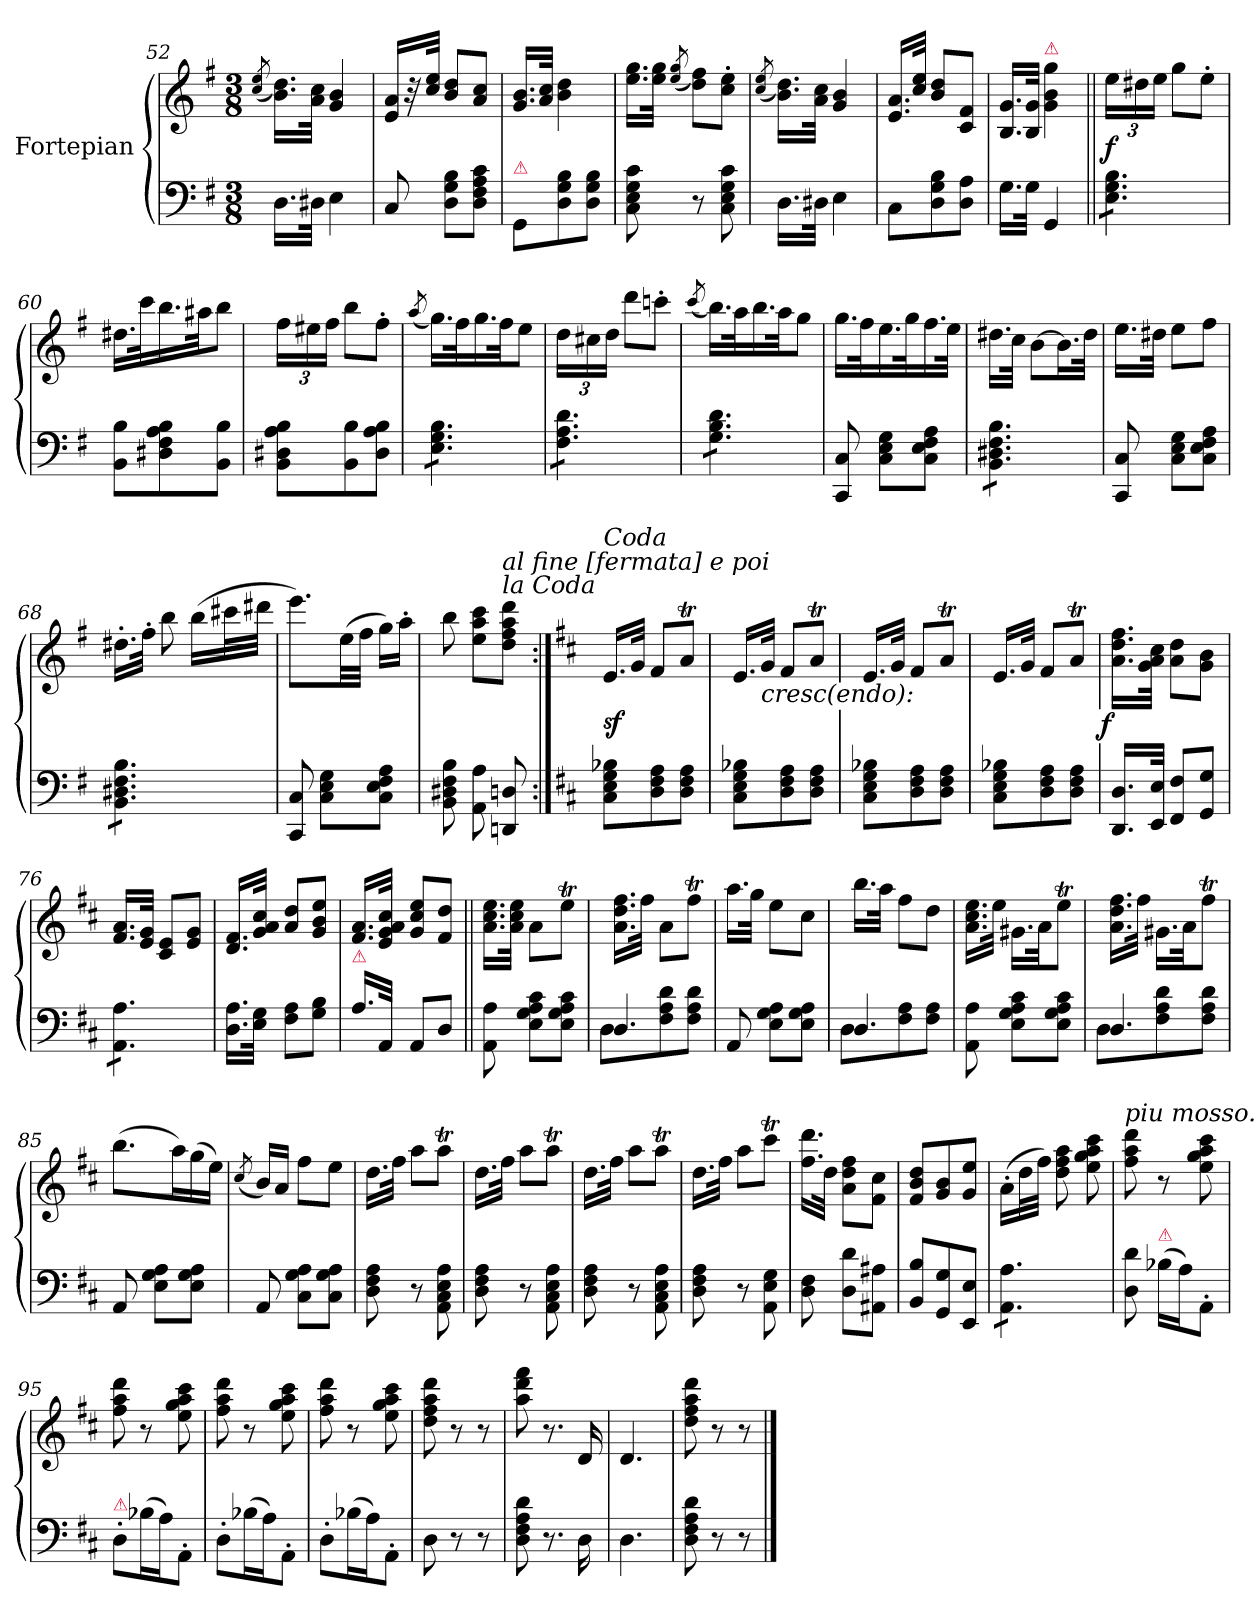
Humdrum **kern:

**kern	**kern	**dynam
*part1	*part1	*part1
*staff2	*staff1	*staff1/2
*I"Fortepian	*	*
*clefF4	*clefG2	*
*k[f#]	*k[f#]	*
*M3/8	*M3/8	*
=52	=52	=52
.	(<8qcc/ 8qee/	.
16.D\LL	16.b\ 16.dd\LL)	.
32D#X\JJk	32a\ 32cc\JJk	.
4E\	4g/ 4b/	.
=53	=53	=53
8C/	16e/ 16a/LL	.
.	32r	.
.	32cc/ 32ee/JJk	.
8D\ 8G\ 8B\L	8b/ 8dd/L	.
8D\ 8F#\ 8A\ 8c\J	8a/ 8cc/J	.
=54	=54	=54
!LO:TX:a:color=crimson:t=⚠	!	!
8GG/L	16.g/ 16.b/LL	.
.	32a/ 32cc/JJk	.
8D\ 8G\ 8B\	4b\ 4dd\	.
8D\ 8G\ 8B\J	.	.
=55	=55	=55
8C\ 8E\ 8G\ 8c\	16.ee\ 16.gg\LL	.
.	32ee\ 32gg\JJk	.
.	(<8qee/ 8qgg/	.
8r	8dd\ 8ff#\L)	.
8C\ 8E\ 8G\ 8c\	8cc'\ 8ee'\J	.
=56	=56	=56
.	(<8qcc/ 8qee/	.
16.D\LL	16.b\ 16.dd\LL)	.
32D#X\JJk	32a\ 32cc\JJk	.
4E\	4g/ 4b/	.
=57	=57	=57
8C\L	16.e/ 16.a/LL	.
.	32cc/ 32ee/JJk	.
8D\ 8G\ 8B\	8b/ 8dd/L	.
8D\ 8A\J	8c/ 8f#/J	.
=58	=58	=58
16.G\LL	16.B/ 16.g/LL	.
32G\JJk	32B/ 32g/JJk	.
!	!LO:TX:a:color=crimson:t=⚠	!
4GG/	4g\ 4b\ 4gg\	.
=59||	=59||	=59||
*tremolo	*	*
8E\ 8G\ 8B\L	24ee\LL	f
.	24dd#X\	.
.	24ee\JJ	.
8E\ 8G\ 8B\	8gg\L	.
8E\ 8G\ 8B\J	8ee'\J	.
*Xtremolo	*	*
=60	=60	=60
8BB\ 8B\L	16.dd#X\LL	.
.	32ccc\K	.
8D#X\ 8F#\ 8A\ 8B\	16.bb\	.
.	32aa#X\JK	.
8BB\ 8B\J	8bb\J	.
=61	=61	=61
8BB\ 8D#X\ 8A\ 8B\L	24ff#\LL	.
.	24ee#X\	.
.	24ff#\JJ	.
8BB\ 8B\	8bb\L	.
8D#\ 8A\ 8B\J	8ff#'\J	.
=62	=62	=62
.	(8qaa/	.
*tremolo	*	*
8E\ 8G\ 8B\L	16.gg\LL)	.
.	32ff#\K	.
8E\ 8G\ 8B\	16.gg\	.
.	32ff#\JK	.
8E\ 8G\ 8B\J	8ee\J	.
=63	=63	=63
8F#\ 8A\ 8d\L	24dd\LL	.
.	24cc#X\	.
.	24dd\JJ	.
8F#\ 8A\ 8d\	8ddd\L	.
8F#\ 8A\ 8d\J	8cccn'\J	.
=64	=64	=64
.	(8qccc/	.
8G\ 8B\ 8d\L	16.bb\LL)	.
.	32aa\K	.
8G\ 8B\ 8d\	16.bb\	.
.	32aa\JK	.
8G\ 8B\ 8d\J	8gg\J	.
*Xtremolo	*	*
=65	=65	=65
8CC/ 8C/	16.gg\LL	.
.	32ff#\K	.
8C\ 8E\ 8G\L	16.ee\	.
.	32gg\K	.
8C\ 8E\ 8F#\ 8A\J	16.ff#\	.
.	32ee\JJk	.
=66	=66	=66
*tremolo	*	*
8BB\ 8D#X\ 8F#\ 8B\L	16.dd#X\LL	.
.	32cc\JJk	.
8BB\ 8D#X\ 8F#\ 8B\	[8b\L	.
8BB\ 8D#X\ 8F#\ 8B\J	16.b\L]	.
*Xtremolo	*	*
.	32dd#\JJk	.
=67	=67	=67
8CC/ 8C/	16.ee\LL	.
.	32dd#X\JJk	.
8C\ 8E\ 8G\L	8ee\L	.
8C\ 8E\ 8F#\ 8A\J	8ff#\J	.
=68	=68	=68
*tremolo	*	*
8BB\ 8D#X\ 8F#\ 8B\L	16.dd#X'\LL	.
.	32ff#'\JJk	.
8BB\ 8D#X\ 8F#\ 8B\	8bb\	.
8BB\ 8D#X\ 8F#\ 8B\J	(16bb\LL	.
*Xtremolo	*	*
.	32ccc#X\L	.
.	32ddd#X\JJJ	.
=69	=69	=69
8CC/ 8C/	8.eee\L)	.
8C\ 8E\ 8G\L	.	.
.	(32ee\LL	.
.	32ff#\JJJ	.
8C\ 8E\ 8F#\ 8A\J	16gg\LL)	.
.	16aa'\JJ	.
=70	=70	=70
8BB\ 8D#X\ 8F#\ 8B\	8bb\	.
8AA\ 8A\	8ee\ 8aa\ 8ccc\L	.
!	!LO:TX:a:i:t=Repetitione \nal fine [fermata] e poi \nla Coda	!
8DDn/ 8Dn/	8dd\ 8ff#\ 8aa\ 8ddd\J	.
=71:|!	=71:|!	=71:|!
*k[f#c#]	*k[f#c#]	*
!	!LO:TX:a:i:t=Coda	!
8C#\ 8E\ 8G\ 8B-X\L	16.e/LL	sf
.	32g/JJk	.
8D\ 8F#\ 8A\	8f#/L	.
8D\ 8F#\ 8A\J	8aT/J	.
=72	=72	=72
8C#\ 8E\ 8G\ 8B-X\L	16.e/LL	.
!	!LO:TX:b:i:t=cresc(endo)&colon;	!
.	32g/JJk	.
8D\ 8F#\ 8A\	8f#/L	.
8D\ 8F#\ 8A\J	8aT/J	.
=73	=73	=73
8C#\ 8E\ 8G\ 8B-X\L	16.e/LL	.
.	32g/JJk	.
8D\ 8F#\ 8A\	8f#/L	.
8D\ 8F#\ 8A\J	8aT/J	.
=74	=74	=74
8C#\ 8E\ 8G\ 8B-X\L	16.e/LL	.
.	32g/JJk	.
8D\ 8F#\ 8A\	8f#/L	.
8D\ 8F#\ 8A\J	8aT/J	.
=75	=75	=75
!	!	!LO:DY:rj
16.DD/ 16.D/LL	16.a\ 16.dd\ 16.ff#\LL	f
32EE/ 32E/JJk	32g\ 32a\ 32cc#\JJk	.
8FF#/ 8F#/L	8a\ 8dd\L	.
8GG/ 8G/J	8g\ 8b\J	.
=76	=76	=76
*tremolo	*	*
8AA\ 8A\L	16.f#/ 16.a/LL	.
.	32e/ 32g/JJk	.
8AA\ 8A\	8c#/ 8e/L	.
8AA\ 8A\J	8e/ 8g/J	.
*Xtremolo	*	*
=77	=77	=77
16.D\ 16.A\LL	16.d/ 16.f#/LL	.
32E\ 32G\JJk	32g/ 32a/ 32cc#/JJk	.
8F#\ 8A\L	8a/ 8dd/L	.
8G\ 8B\J	8g/ 8b/ 8ee/J	.
=78	=78	=78
!LO:TX:a:color=crimson:t=⚠	!	!
16.A\LL	16.f#/ 16.a/LL	.
32AA/JJk	32e/ 32g/ 32a/ 32cc#/JJk	.
8AA/L	8g/ 8cc#/ 8ee/L	.
8D/J	8f#/ 8dd/J	.
=79||	=79||	=79||
8AA\ 8A\	16.a\ 16.cc#\ 16.ee\LL	.
.	32a\ 32cc#\ 32ee\JJk	.
8E\ 8G\ 8A\ 8c#\L	8a\L	.
8E\ 8G\ 8A\ 8c#\J	8eeT\J	.
=80	=80	=80
*^	*	*
4.D/	8D\L	16.a\ 16.dd\ 16.ff#\LL	.
.	.	32ff#\JJk	.
.	8F#\ 8A\ 8d\	8a\L	.
.	8F#\ 8A\ 8d\J	8ff#t\J	.
*v	*v	*	*
=81	=81	=81
8AA/	16.aa\LL	.
.	32gg\JJk	.
8E\ 8G\ 8A\L	8ee\L	.
8E\ 8G\ 8A\J	8cc#\J	.
=82	=82	=82
*^	*	*
4.D/	8D\L	16.bb\LL	.
.	.	32aa\JJk	.
.	8F#\ 8A\	8ff#\L	.
.	8F#\ 8A\J	8dd\J	.
*v	*v	*	*
=83	=83	=83
8AA\ 8A\	16.a\ 16.cc#\ 16.ee\LL	.
.	32ee\JJk	.
8E\ 8G\ 8A\ 8c#\L	16.g#X\LL	.
.	32a\JK	.
8E\ 8G\ 8A\ 8c#\J	8eeT\J	.
=84	=84	=84
*^	*	*
4.D/	8D\L	16.a\ 16.dd\ 16.ff#\LL	.
.	.	32ff#\JJk	.
.	8F#\ 8A\ 8d\	16.g#X\LL	.
.	.	32a\JK	.
.	8F#\ 8A\ 8d\J	8ff#t\J	.
*v	*v	*	*
=85	=85	=85
8AA/	(8.bb\L	.
8E\ 8G\ 8A\L	.	.
.	16aa\L)	.
8E\ 8G\ 8A\J	(16gg\	.
.	16ee\JJ)	.
=86	=86	=86
.	(8qcc#/	.
8AA/	16b/LL)	.
.	16a/JJ	.
8C#\ 8G\ 8A\L	8ff#\L	.
8C#\ 8G\ 8A\J	8ee\J	.
=87	=87	=87
8D\ 8F#\ 8A\	16.dd\LL	.
.	32ff#\JJk	.
8r	8aa\L	.
8AA\ 8C#\ 8E\ 8A\	8aaT\J	.
=88	=88	=88
8D\ 8F#\ 8A\	16.dd\LL	.
.	32ff#\JJk	.
8r	8aa\L	.
8AA\ 8C#\ 8E\ 8A\	8aaT\J	.
=89	=89	=89
8D\ 8F#\ 8A\	16.dd\LL	.
.	32ff#\JJk	.
8r	8aa\L	.
8AA\ 8C#\ 8E\ 8A\	8aaT\J	.
=90	=90	=90
8D\ 8F#\ 8A\	16.dd\LL	.
.	32ff#\JJk	.
8r	8aa\L	.
8AA\ 8E\ 8G\	8ccc#t\J	.
=91	=91	=91
8D\ 8F#\	16.ff#\ 16.ddd\LL	.
.	32dd\JJk	.
8D\ 8d\L	8a\ 8dd\ 8ff#\L	.
8AA#X\ 8A#X\J	8f#\ 8cc#\J	.
=92	=92	=92
8BB/ 8B/L	8f#/ 8b/ 8dd/L	.
8GG/ 8G/	8g/ 8b/	.
8EE/ 8E/J	8g/ 8ee/J	.
=93	=93	=93
*tremolo	*	*
8AA\ 8A\L	(16a'\LL	.
.	32dd\L	.
.	32ff#\JJJ)	.
8AA\ 8A\	8dd\ 8ff#\ 8aa\	.
8AA\ 8A\J	8ee\ 8gg\ 8aa\ 8ccc#\	.
*Xtremolo	*	*
=94	=94	=94
!	!LO:TX:a:i:t=piu mosso.	!
8D\ 8d\	8ff#\ 8aa\ 8ddd\	.
!LO:TX:a:color=crimson:t=⚠	!	!
(16B-X\LL	8r	.
16A\J)	.	.
8AA'/J	8ee\ 8gg\ 8aa\ 8ccc#\	.
=95	=95	=95
!LO:TX:a:color=crimson:t=⚠	!	!
8D'\L	8ff#\ 8aa\ 8ddd\	.
(16B-X\L	8r	.
16A\J)	.	.
8AA'/J	8ee\ 8gg\ 8aa\ 8ccc#\	.
=96	=96	=96
8D'\L	8ff#\ 8aa\ 8ddd\	.
(16B-X\L	8r	.
16A\J)	.	.
8AA'/J	8ee\ 8gg\ 8aa\ 8ccc#\	.
=97	=97	=97
8D'\L	8ff#\ 8aa\ 8ddd\	.
(16B-X\L	8r	.
16A\J)	.	.
8AA'/J	8ee\ 8gg\ 8aa\ 8ccc#\	.
=98	=98	=98
8D\	8dd\ 8ff#\ 8aa\ 8ddd\	.
8r	8r	.
8r	8r	.
=99	=99	=99
8D\ 8F#\ 8A\ 8d\	8aa\ 8ddd\ 8fff#\	.
8.r	8.r	.
16D\	16d/	.
=100	=100	=100
4.D\	4.d/	.
=101	=101	=101
8D\ 8F#\ 8A\ 8d\	8dd\ 8ff#\ 8aa\ 8ddd\	.
8r	8r	.
8r	8r	.
==	==	==
*-	*-	*-
